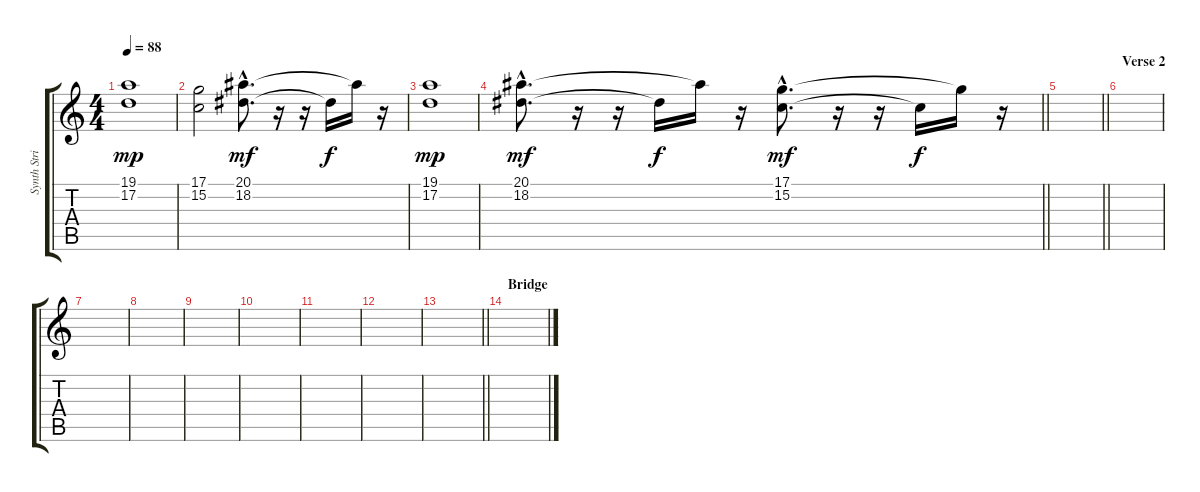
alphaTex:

\track ("Synth Strings [Flake]" "Synth Stri") {instrument stringensemble1}
\staff {score tabs}
\tuning (D4 A3 F3 C3 G2 C2) {hide}
\ts (4 4)
\tempo 88
\clef g2
\ks c
(19.1 17.2).1{dy mp} |
(17.1 15.2).2 (20.1{hac} 18.2{hac}).8{d dy mf} r.16 r.16 18.2{t}.16{dy f} 20.1{t}.16 r.16 |
(19.1 17.2).1{dy mp} |
\barLineRight lightlight
(20.1{hac} 18.2{hac}).8{d dy mf} r.16 r.16 18.2{t}.16{dy f} 20.1{t}.16 r.16 (17.1{hac} 15.2{hac}).8{d dy mf} r.16 r.16 15.2{t}.16{dy f} 17.1{t}.16 r.16 |
\barLineRight lightlight
|
\section ("" "Verse 2")
|
|
|
|
|
|
|
\barLineRight lightlight
|
\section ("" "Bridge")
